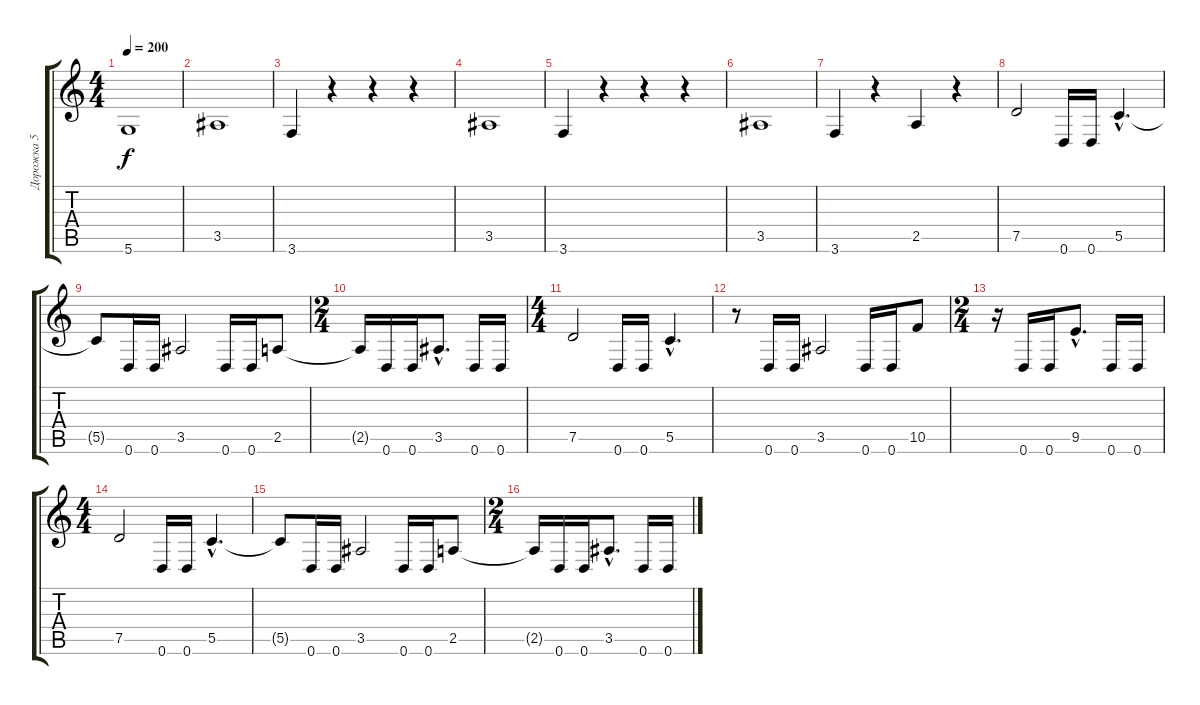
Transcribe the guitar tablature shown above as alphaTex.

\track ("Дорожка 5" "Дорожка 5") {instrument electricbasspick}
\staff {score tabs}
\tuning (D4 A3 F3 C3 G2 D2) {hide}
\ts (4 4)
\tempo 200
\clef g2
\ks c
5.6.1{dy f} |
3.5.1 |
3.6.4 r.4 r.4 r.4 |
3.5.1 |
3.6.4 r.4 r.4 r.4 |
3.5.1 |
3.6.4 r.4 2.5.4 r.4 |
7.5.2 0.6.16 0.6.16 5.5{hac}.4{d} |
5.5{t}.8 0.6.16 0.6.16 3.5.2 0.6.16 0.6.16 2.5.8 |
\ts (2 4)
2.5{t}.16 0.6.16 0.6.16 3.5{hac}.8{d} 0.6.16 0.6.16 |
\ts (4 4)
7.5.2 0.6.16 0.6.16 5.5{hac}.4{d} |
r.8 0.6.16 0.6.16 3.5.2 0.6.16 0.6.16 10.5.8 |
\ts (2 4)
r.16 0.6.16 0.6.16 9.5{hac}.8{d} 0.6.16 0.6.16 |
\ts (4 4)
7.5.2 0.6.16 0.6.16 5.5{hac}.4{d} |
5.5{t}.8 0.6.16 0.6.16 3.5.2 0.6.16 0.6.16 2.5.8 |
\ts (2 4)
2.5{t}.16 0.6.16 0.6.16 3.5{hac}.8{d} 0.6.16 0.6.16
